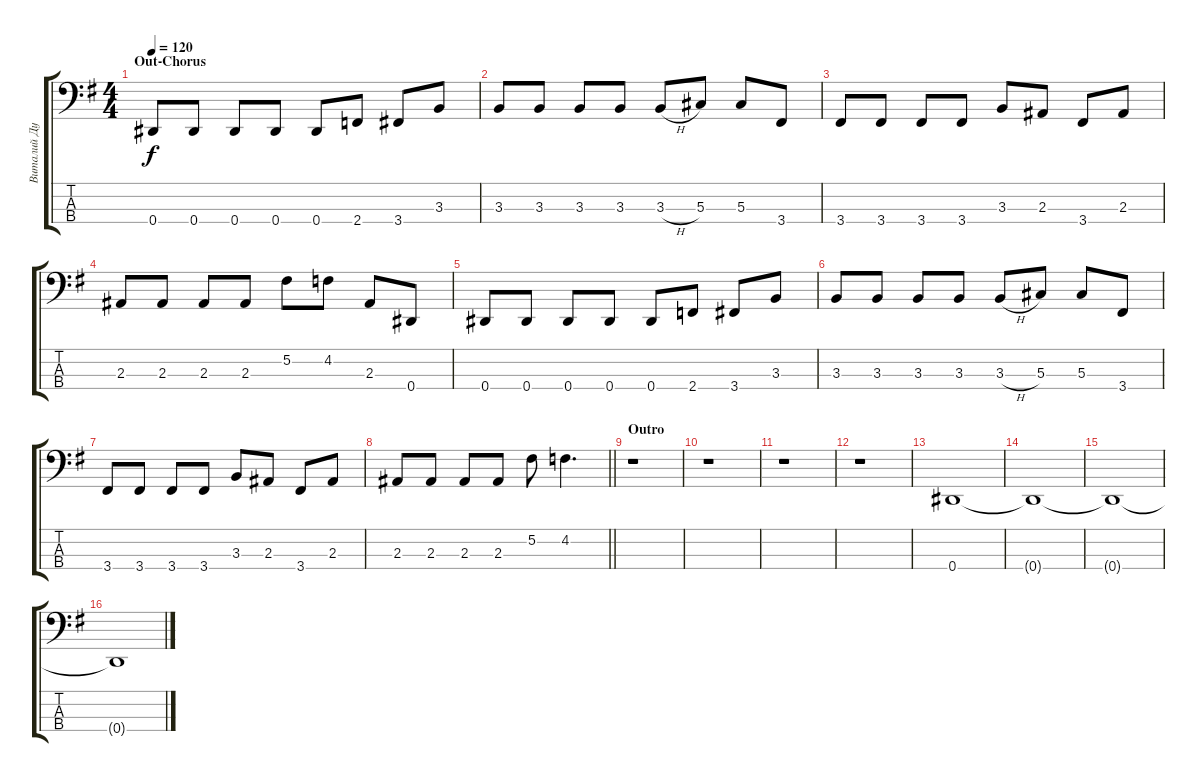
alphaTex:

\track ("Виталий Дубинин" "Виталий Ду") {instrument electricbassfinger}
\staff {score tabs}
\tuning (Gb2 Db2 Ab1 Eb1) {hide}
\ts (4 4)
\section ("" "Out-Chorus")
\tempo 120
\clef f4
\ks g
0.4.8{dy f} 0.4.8 0.4.8 0.4.8 0.4.8 2.4.8 3.4.8 3.3.8 |
3.3.8 3.3.8 3.3.8 3.3.8 3.3{h}.8 5.3.8 5.3.8 3.4.8 |
3.4.8 3.4.8 3.4.8 3.4.8 3.3.8 2.3.8 3.4.8 2.3.8 |
2.3.8 2.3.8 2.3.8 2.3.8 5.2.8 4.2.8 2.3.8 0.4.8 |
0.4.8 0.4.8 0.4.8 0.4.8 0.4.8 2.4.8 3.4.8 3.3.8 |
3.3.8 3.3.8 3.3.8 3.3.8 3.3{h}.8 5.3.8 5.3.8 3.4.8 |
3.4.8 3.4.8 3.4.8 3.4.8 3.3.8 2.3.8 3.4.8 2.3.8 |
\barLineRight lightlight
2.3.8 2.3.8 2.3.8 2.3.8 5.2.8 4.2.4{d} |
\section ("" "Outro")
r.1 |
r.1 |
r.1 |
r.1 |
0.4.1 |
0.4{t}.1 |
0.4{t}.1 |
0.4{t}.1
